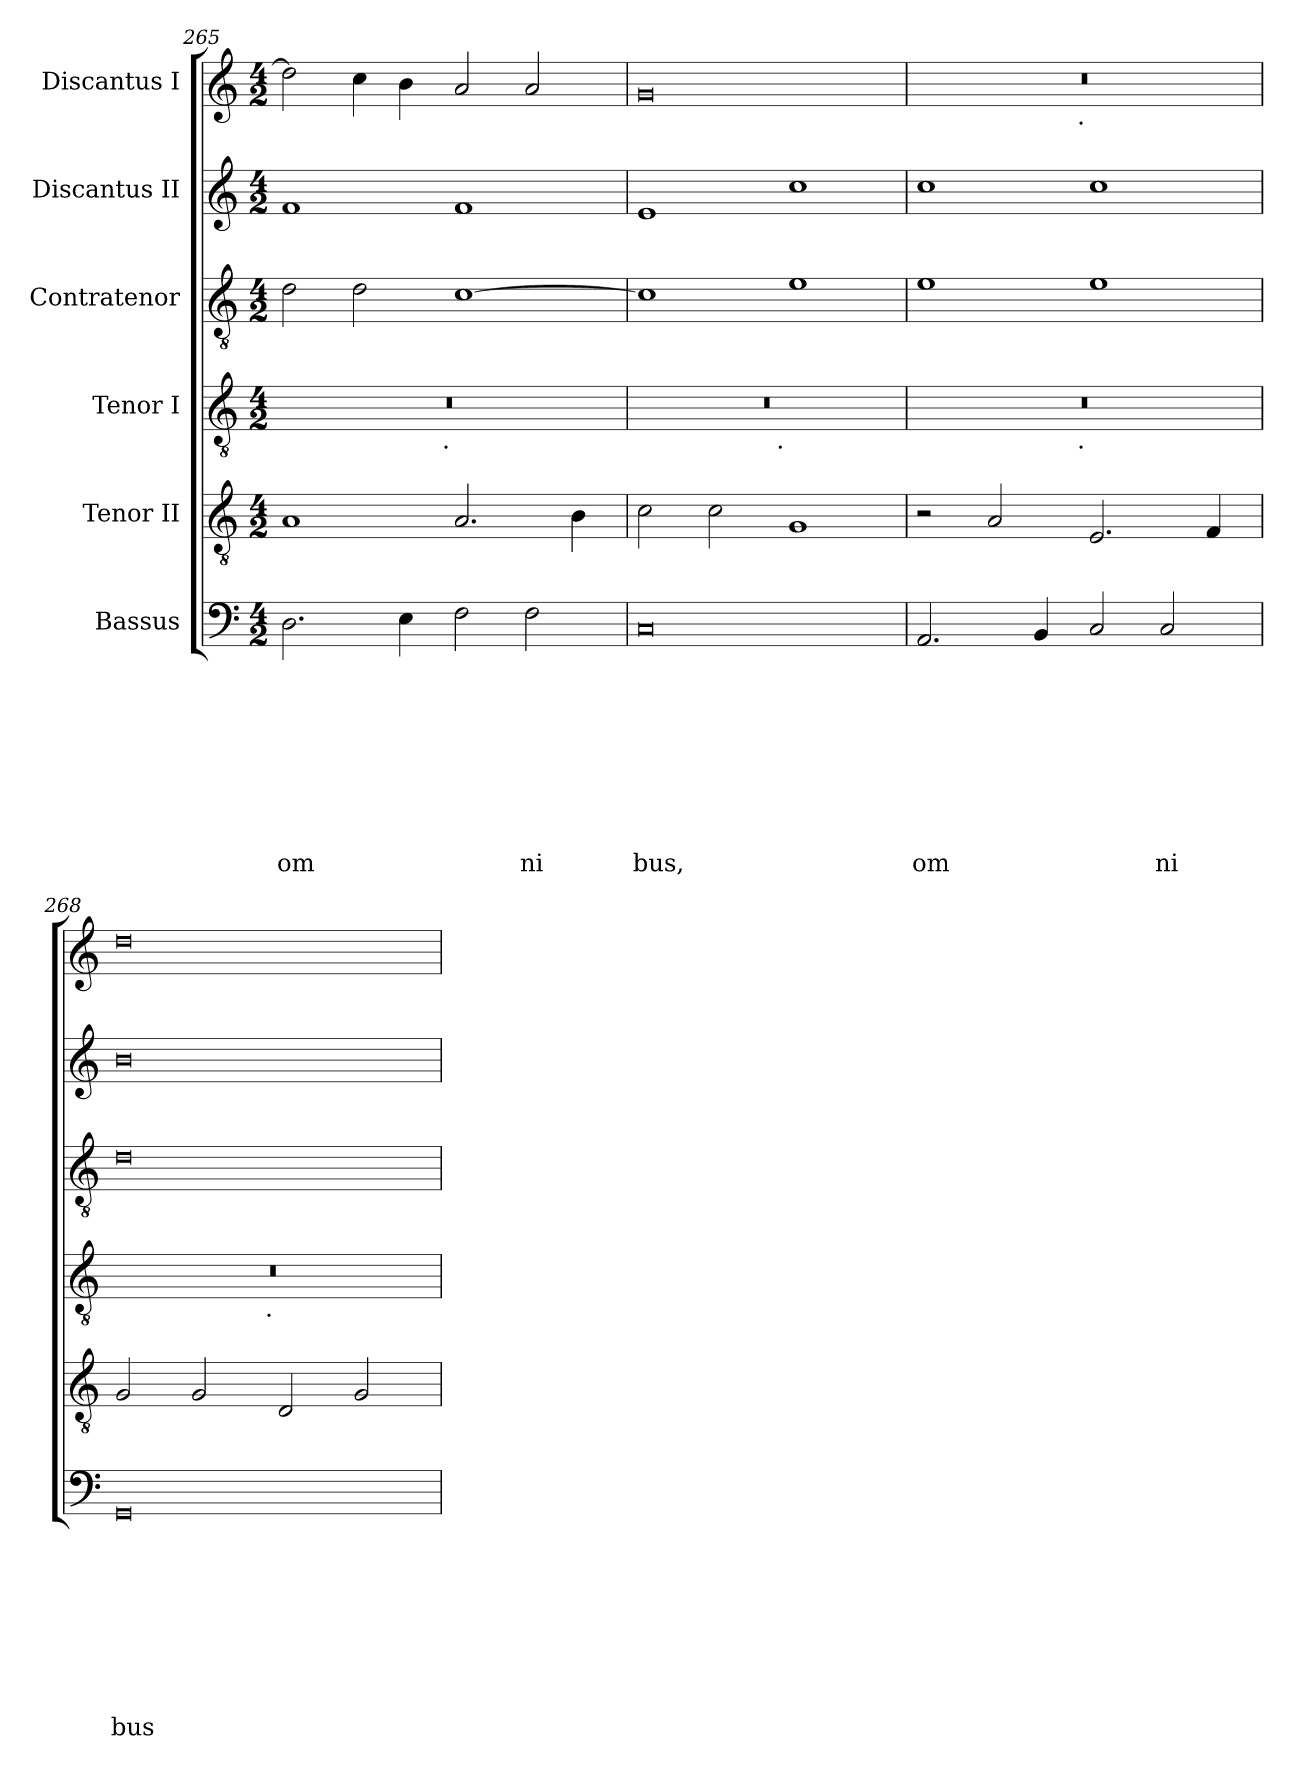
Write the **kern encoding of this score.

**kern	**text	**text	**text	**text	**text	**text	**text	**text	**text	**kern	**kern	**kern	**kern	**kern
*part6	*part6	*part6	*part6	*part6	*part6	*part6	*part6	*part6	*part6	*part5	*part4	*part3	*part2	*part1
*staff6	*staff6	*staff6	*staff6	*staff6	*staff6	*staff6	*staff6	*staff6	*staff6	*staff5	*staff4	*staff3	*staff2	*staff1
*I"Bassus	*	*	*	*	*	*	*	*	*	*I"Tenor II	*I"Tenor I	*I"Contratenor	*I"Discantus II	*I"Discantus I
*clefF4	*	*	*	*	*	*	*	*	*	*clefGv2	*clefGv2	*clefGv2	*clefG2	*clefG2
*k[]	*	*	*	*	*	*	*	*	*	*k[]	*k[]	*k[]	*k[]	*k[]
*C:	*	*	*	*	*	*	*	*	*	*C:	*C:	*C:	*C:	*C:
*M4/2	*	*	*	*	*	*	*	*	*	*M4/2	*M4/2	*M4/2	*M4/2	*M4/2
=265	=265	=265	=265	=265	=265	=265	=265	=265	=265	=265	=265	=265	=265	=265
!	!	!	!	!	!	!	!	!	!LO:LY:b	!	!	!	!	!
*	*	*	*	*	*	*	*	*	*	*	*^	*	*	*
2.D\	.	.	.	.	.	.	.	.	om	1A	0r	2ryy	2d\	1f	2dd\]
.	.	.	.	.	.	.	.	.	.	.	.	4...ryy	2d\	.	4cc\
4E\	.	.	.	.	.	.	.	.	.	.	.	.	.	.	4b\
!	!	!	!	!	!	!	!	!	!	!	!	!LO:TX:b:t=.	!	!	!
.	.	.	.	.	.	.	.	.	.	.	.	1ryy	.	.	.
2F\	.	.	.	.	.	.	.	.	.	2.A/	.	.	[>1c	1f	2a/
!	!	!	!	!	!	!	!	!	!LO:LY:b	!	!	!	!	!	!
2F\	.	.	.	.	.	.	.	.	ni	.	.	.	.	.	2a/
.	.	.	.	.	.	.	.	.	.	4B\	.	.	.	.	.
.	.	.	.	.	.	.	.	.	.	.	.	32ryy	.	.	.
=266	=266	=266	=266	=266	=266	=266	=266	=266	=266	=266	=266	=266	=266	=266	=266
!	!	!	!	!	!	!	!	!	!LO:LY:b	!	!	!	!	!	!
0C	.	.	.	.	.	.	.	.	bus,	2c\	0r	2ryy	1c]	1e	0g
.	.	.	.	.	.	.	.	.	.	2c\	.	4...ryy	.	.	.
!	!	!	!	!	!	!	!	!	!	!	!	!LO:TX:b:t=.	!	!	!
.	.	.	.	.	.	.	.	.	.	.	.	1ryy	.	.	.
.	.	.	.	.	.	.	.	.	.	1G	.	.	1e	1cc	.
.	.	.	.	.	.	.	.	.	.	.	.	32ryy	.	.	.
=267	=267	=267	=267	=267	=267	=267	=267	=267	=267	=267	=267	=267	=267	=267	=267
!	!	!	!	!	!	!	!	!	!LO:LY:b	!	!	!	!	!	!
*	*	*	*	*	*	*	*	*	*	*	*	*	*	*	*^
2.AA/	.	.	.	.	.	.	.	.	om	2r	0r	2ryy	1e	1cc	0r	2ryy
.	.	.	.	.	.	.	.	.	.	2A/	.	4...ryy	.	.	.	4...ryy
4BB/	.	.	.	.	.	.	.	.	.	.	.	.	.	.	.	.
!	!	!	!	!	!	!	!	!	!	!	!	!	!	!	!	!LO:TX:b:t=.
!	!	!	!	!	!	!	!	!	!	!	!	!LO:TX:b:t=.	!	!	!	!
.	.	.	.	.	.	.	.	.	.	.	.	1ryy	.	.	.	1ryy
2C/	.	.	.	.	.	.	.	.	.	2.E/	.	.	1e	1cc	.	.
!	!	!	!	!	!	!	!	!	!LO:LY:b	!	!	!	!	!	!	!
2C/	.	.	.	.	.	.	.	.	ni	.	.	.	.	.	.	.
.	.	.	.	.	.	.	.	.	.	4F/	.	.	.	.	.	.
.	.	.	.	.	.	.	.	.	.	.	.	32ryy	.	.	.	32ryy
!!LO:LB:g=z
=268	=268	=268	=268	=268	=268	=268	=268	=268	=268	=268	=268	=268	=268	=268	=268	=268
!	!	!	!	!	!	!	!	!	!LO:LY:b	!	!	!	!	!	!	!
*	*	*	*	*	*	*	*	*	*	*	*	*	*	*	*v	*v
0GG	.	.	.	.	.	.	.	.	bus	2G/	0r	2ryy	0d	0b	0dd
.	.	.	.	.	.	.	.	.	.	2G/	.	4...ryy	.	.	.
!	!	!	!	!	!	!	!	!	!	!	!	!LO:TX:b:t=.	!	!	!
.	.	.	.	.	.	.	.	.	.	.	.	1ryy	.	.	.
.	.	.	.	.	.	.	.	.	.	2D/	.	.	.	.	.
.	.	.	.	.	.	.	.	.	.	2G/	.	.	.	.	.
.	.	.	.	.	.	.	.	.	.	.	.	32ryy	.	.	.
*	*	*	*	*	*	*	*	*	*	*	*v	*v	*	*	*
=	=	=	=	=	=	=	=	=	=	=	=	=	=	=
*-	*-	*-	*-	*-	*-	*-	*-	*-	*-	*-	*-	*-	*-	*-
